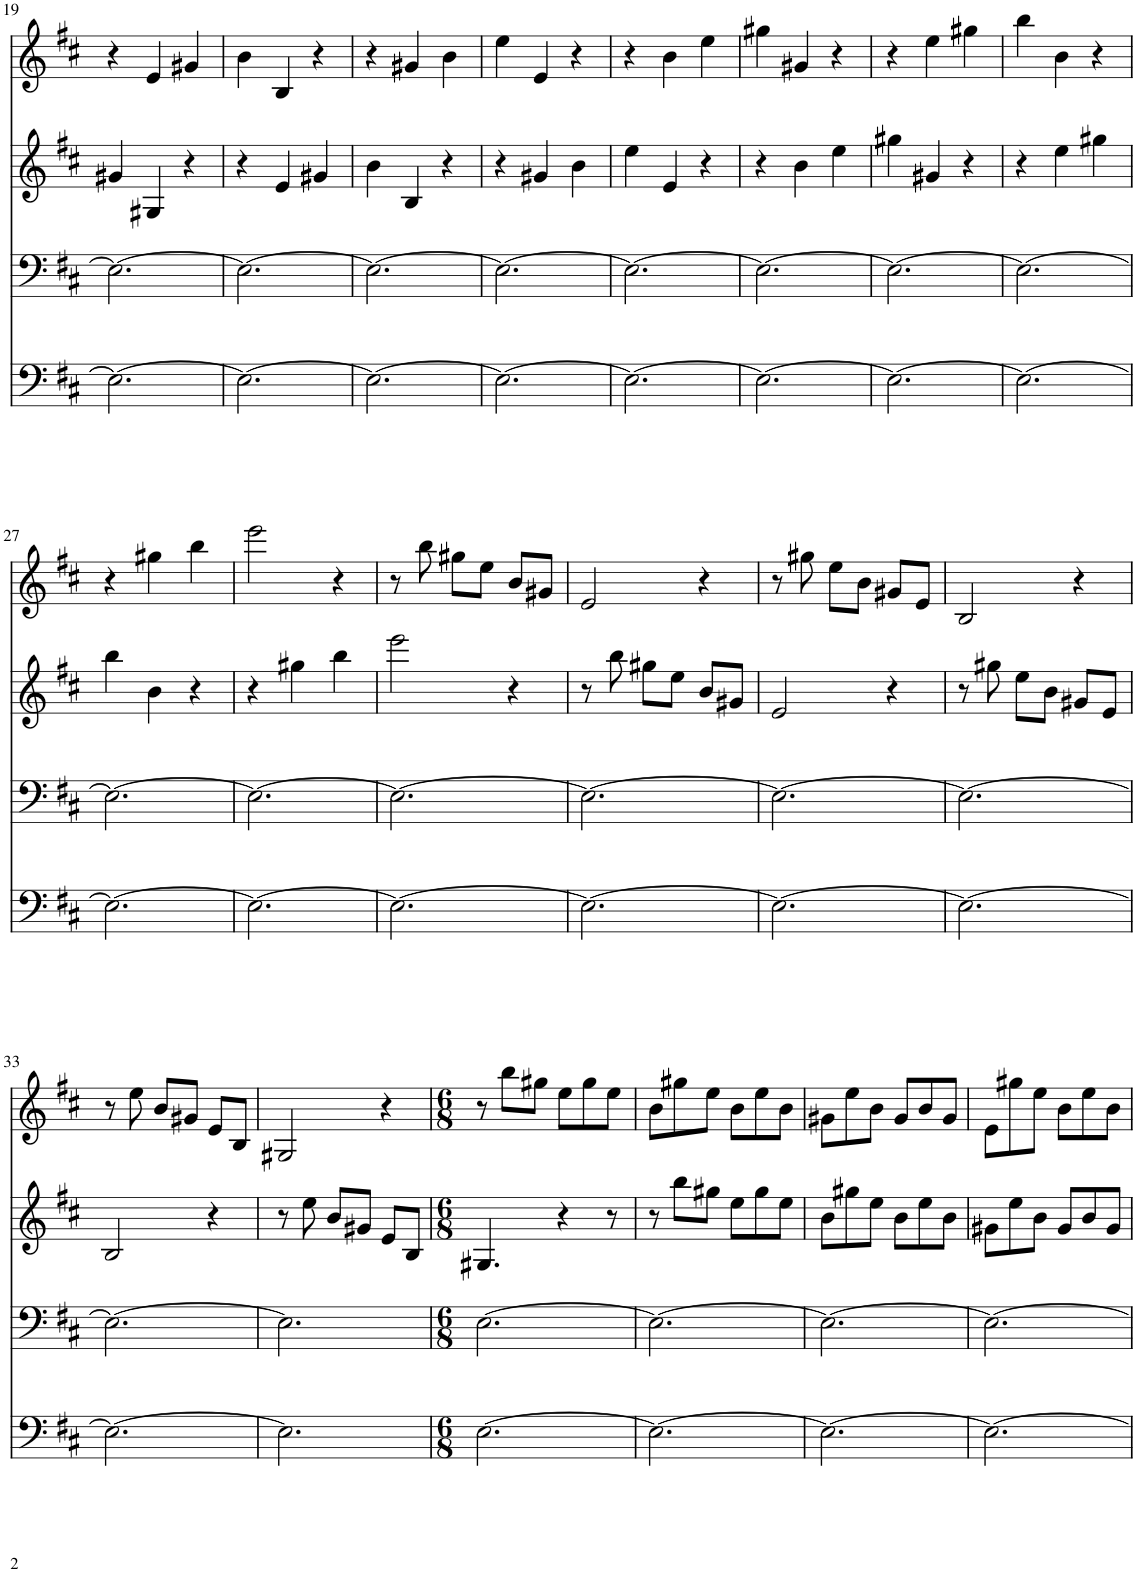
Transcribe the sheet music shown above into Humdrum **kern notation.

**kern	**kern	**kern	**kern
*part4	*part3	*part2	*part1
*staff4	*staff3	*staff2	*staff1
*I"Piano	*I"Piano	*I"Piano	*I"Piano
*I'Pno	*I'Pno	*I'Pno	*I'Pno
!!LO:PB:g=z
*clefF4	*clefF4	*clefG2	*clefG2
*k[f#c#]	*k[f#c#]	*k[f#c#]	*k[f#c#]
*b:	*b:	*b:	*b:
*M3/4	*M3/4	*M3/4	*M3/4
=19	=19	=19	=19
2.E\_	2.E\_	4g#X/	4r
.	.	4G#X/	4e/
.	.	4r	4g#X/
=20	=20	=20	=20
2.E\_	2.E\_	4r	4b\
.	.	4e/	4B/
.	.	4g#X/	4r
=21	=21	=21	=21
2.E\_	2.E\_	4b\	4r
.	.	4B/	4g#X/
.	.	4r	4b\
=22	=22	=22	=22
2.E\_	2.E\_	4r	4ee\
.	.	4g#X/	4e/
.	.	4b\	4r
=23	=23	=23	=23
2.E\_	2.E\_	4ee\	4r
.	.	4e/	4b\
.	.	4r	4ee\
=24	=24	=24	=24
2.E\_	2.E\_	4r	4gg#X\
.	.	4b\	4g#X/
.	.	4ee\	4r
=25	=25	=25	=25
2.E\_	2.E\_	4gg#X\	4r
.	.	4g#X/	4ee\
.	.	4r	4gg#X\
=26	=26	=26	=26
2.E\_	2.E\_	4r	4bb\
.	.	4ee\	4b\
.	.	4gg#X\	4r
!!LO:LB:g=z
=27	=27	=27	=27
2.E\_	2.E\_	4bb\	4r
.	.	4b\	4gg#X\
.	.	4r	4bb\
=28	=28	=28	=28
2.E\_	2.E\_	4r	2eee\
.	.	4gg#X\	.
.	.	4bb\	4r
=29	=29	=29	=29
2.E\_	2.E\_	2eee\	8r
.	.	.	8bb\
.	.	.	8gg#X\L
.	.	.	8ee\J
.	.	4r	8b/L
.	.	.	8g#X/J
=30	=30	=30	=30
2.E\_	2.E\_	8r	2e/
.	.	8bb\	.
.	.	8gg#X\L	.
.	.	8ee\J	.
.	.	8b/L	4r
.	.	8g#X/J	.
=31	=31	=31	=31
2.E\_	2.E\_	2e/	8r
.	.	.	8gg#X\
.	.	.	8ee\L
.	.	.	8b\J
.	.	4r	8g#X/L
.	.	.	8e/J
=32	=32	=32	=32
2.E\_	2.E\_	8r	2B/
.	.	8gg#X\	.
.	.	8ee\L	.
.	.	8b\J	.
.	.	8g#X/L	4r
.	.	8e/J	.
!!LO:LB:g=z
=33	=33	=33	=33
2.E\_	2.E\_	2B/	8r
.	.	.	8ee\
.	.	.	8b/L
.	.	.	8g#X/J
.	.	4r	8e/L
.	.	.	8B/J
=34	=34	=34	=34
2.E\]	2.E\]	8r	2G#X/
.	.	8ee\	.
.	.	8b/L	.
.	.	8g#X/J	.
.	.	8e/L	4r
.	.	8B/J	.
=35	=35	=35	=35
*M6/8	*M6/8	*M6/8	*M6/8
[2.E\	[2.E\	4.G#X/	8r
.	.	.	8bb\L
.	.	.	8gg#X\J
.	.	4r	8ee\L
.	.	.	8gg#\
.	.	8r	8ee\J
=36	=36	=36	=36
2.E\_	2.E\_	8r	8b\L
.	.	8bb\L	8gg#X\
.	.	8gg#X\J	8ee\J
.	.	8ee\L	8b\L
.	.	8gg#\	8ee\
.	.	8ee\J	8b\J
=37	=37	=37	=37
2.E\_	2.E\_	8b\L	8g#X\L
.	.	8gg#X\	8ee\
.	.	8ee\J	8b\J
.	.	8b\L	8g#/L
.	.	8ee\	8b/
.	.	8b\J	8g#/J
=38	=38	=38	=38
2.E\_	2.E\_	8g#X\L	8e\L
.	.	8ee\	8gg#X\
.	.	8b\J	8ee\J
.	.	8g#/L	8b\L
.	.	8b/	8ee\
.	.	8g#/J	8b\J
=	=	=	=
*-	*-	*-	*-
